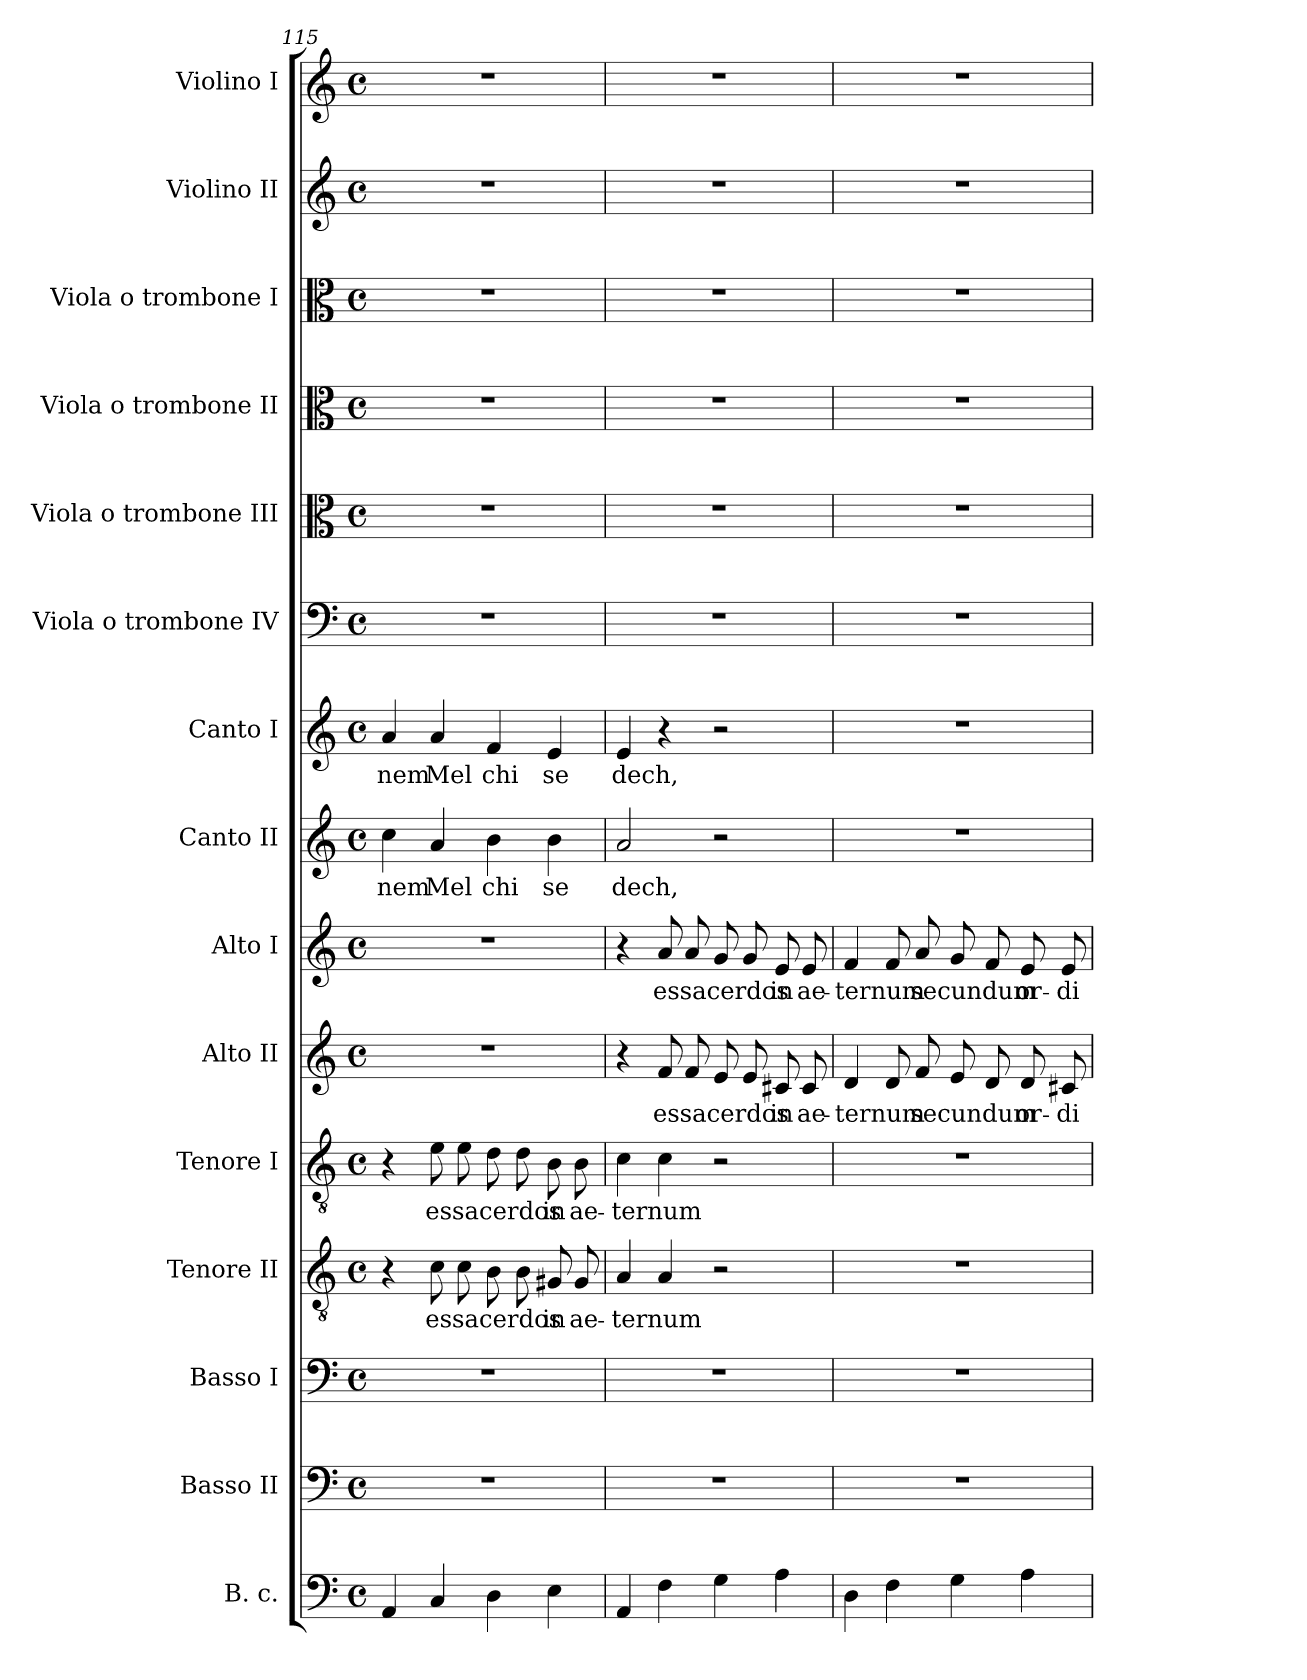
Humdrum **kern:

**kern	**kern	**kern	**kern	**text	**kern	**text	**kern	**text	**kern	**text	**kern	**text	**kern	**text	**kern	**kern	**kern	**kern	**kern	**kern
*part15	*part14	*part13	*part12	*part12	*part11	*part11	*part10	*part10	*part9	*part9	*part8	*part8	*part7	*part7	*part6	*part5	*part4	*part3	*part2	*part1
*staff15	*staff14	*staff13	*staff12	*staff12	*staff11	*staff11	*staff10	*staff10	*staff9	*staff9	*staff8	*staff8	*staff7	*staff7	*staff6	*staff5	*staff4	*staff3	*staff2	*staff1
*I"B. c.	*I"Basso II	*I"Basso I	*I"Tenore II	*	*I"Tenore I	*	*I"Alto II	*	*I"Alto I	*	*I"Canto II	*	*I"Canto I	*	*I"Viola o trombone IV	*I"Viola o trombone III	*I"Viola o trombone II	*I"Viola o trombone I	*I"Violino II	*I"Violino I
*	*	*	*	*	*	*	*	*	*	*	*	*	*	*	*I'Vla	*I'Vla	*I'Vla	*I'Vla	*I'Vln	*I'Vln
*clefF4	*clefF4	*clefF4	*clefGv2	*	*clefGv2	*	*clefG2	*	*clefG2	*	*clefG2	*	*clefG2	*	*clefF4	*clefC3	*clefC3	*clefC3	*clefG2	*clefG2
*k[]	*k[]	*k[]	*k[]	*	*k[]	*	*k[]	*	*k[]	*	*k[]	*	*k[]	*	*k[]	*k[]	*k[]	*k[]	*k[]	*k[]
*M4/4	*M4/4	*M4/4	*M4/4	*	*M4/4	*	*M4/4	*	*M4/4	*	*M4/4	*	*M4/4	*	*M4/4	*M4/4	*M4/4	*M4/4	*M4/4	*M4/4
*met(c)	*met(c)	*met(c)	*met(c)	*	*met(c)	*	*met(c)	*	*met(c)	*	*met(c)	*	*met(c)	*	*met(c)	*met(c)	*met(c)	*met(c)	*met(c)	*met(c)
=115	=115	=115	=115	=115	=115	=115	=115	=115	=115	=115	=115	=115	=115	=115	=115	=115	=115	=115	=115	=115
!	!	!	!	!	!	!	!	!	!	!	!	!LO:LY:b	!	!LO:LY:b	!	!	!	!	!	!
4AA/	1r	1r	4r	.	4r	.	1r	.	1r	.	4cc\	nem	4a/	nem	1r	1r	1r	1r	1r	1r
!	!	!	!	!LO:LY:b	!	!LO:LY:b	!	!	!	!	!	!LO:LY:b	!	!LO:LY:b	!	!	!	!	!	!
4C/	.	.	8c\	es	8e\	es	.	.	.	.	4a/	Mel	4a/	Mel	.	.	.	.	.	.
!	!	!	!	!LO:LY:b	!	!LO:LY:b	!	!	!	!	!	!	!	!	!	!	!	!	!	!
.	.	.	8c\	sacerdos	8e\	sacerdos	.	.	.	.	.	.	.	.	.	.	.	.	.	.
!	!	!	!	!	!	!	!	!	!	!	!	!LO:LY:b	!	!LO:LY:b	!	!	!	!	!	!
4D\	.	.	8B\	.	8d\	.	.	.	.	.	4b\	chi	4f/	chi	.	.	.	.	.	.
.	.	.	8B\	.	8d\	.	.	.	.	.	.	.	.	.	.	.	.	.	.	.
!	!	!	!	!LO:LY:b	!	!LO:LY:b	!	!	!	!	!	!LO:LY:b	!	!LO:LY:b	!	!	!	!	!	!
4E\	.	.	8G#X/	in	8B\	in	.	.	.	.	4b\	se	4e/	se	.	.	.	.	.	.
!	!	!	!	!LO:LY:b	!	!LO:LY:b	!	!	!	!	!	!	!	!	!	!	!	!	!	!
.	.	.	8G#/	ae-	8B\	ae-	.	.	.	.	.	.	.	.	.	.	.	.	.	.
=116	=116	=116	=116	=116	=116	=116	=116	=116	=116	=116	=116	=116	=116	=116	=116	=116	=116	=116	=116	=116
!	!	!	!	!LO:LY:b	!	!LO:LY:b	!	!	!	!	!	!LO:LY:b	!	!LO:LY:b	!	!	!	!	!	!
4AA/	1r	1r	4A/	-ternum	4c\	-ternum	4r	.	4r	.	2a/	dech,	4e/	dech,	1r	1r	1r	1r	1r	1r
!	!	!	!	!	!	!	!	!LO:LY:b	!	!LO:LY:b	!	!	!	!	!	!	!	!	!	!
4F\	.	.	4A/	.	4c\	.	8f/	es	8a/	es	.	.	4r	.	.	.	.	.	.	.
!	!	!	!	!	!	!	!	!LO:LY:b	!	!LO:LY:b	!	!	!	!	!	!	!	!	!	!
.	.	.	.	.	.	.	8f/	sacerdos	8a/	sacerdos	.	.	.	.	.	.	.	.	.	.
4G\	.	.	2r	.	2r	.	8e/	.	8g/	.	2r	.	2r	.	.	.	.	.	.	.
.	.	.	.	.	.	.	8e/	.	8g/	.	.	.	.	.	.	.	.	.	.	.
!	!	!	!	!	!	!	!	!LO:LY:b	!	!LO:LY:b	!	!	!	!	!	!	!	!	!	!
4A\	.	.	.	.	.	.	8c#X/	in	8e/	in	.	.	.	.	.	.	.	.	.	.
!	!	!	!	!	!	!	!	!LO:LY:b	!	!LO:LY:b	!	!	!	!	!	!	!	!	!	!
.	.	.	.	.	.	.	8c#/	ae-	8e/	ae-	.	.	.	.	.	.	.	.	.	.
=117	=117	=117	=117	=117	=117	=117	=117	=117	=117	=117	=117	=117	=117	=117	=117	=117	=117	=117	=117	=117
!	!	!	!	!	!	!	!	!LO:LY:b	!	!LO:LY:b	!	!	!	!	!	!	!	!	!	!
4D\	1r	1r	1r	.	1r	.	4d/	-ternum	4f/	-ternum	1r	.	1r	.	1r	1r	1r	1r	1r	1r
4F\	.	.	.	.	.	.	8d/	.	8f/	.	.	.	.	.	.	.	.	.	.	.
!	!	!	!	!	!	!	!	!LO:LY:b	!	!LO:LY:b	!	!	!	!	!	!	!	!	!	!
.	.	.	.	.	.	.	8f/	secundum	8a/	secundum	.	.	.	.	.	.	.	.	.	.
4G\	.	.	.	.	.	.	8e/	.	8g/	.	.	.	.	.	.	.	.	.	.	.
.	.	.	.	.	.	.	8d/	.	8f/	.	.	.	.	.	.	.	.	.	.	.
!	!	!	!	!	!	!	!	!LO:LY:b	!	!LO:LY:b	!	!	!	!	!	!	!	!	!	!
4A\	.	.	.	.	.	.	8d/	or-	8e/	or-	.	.	.	.	.	.	.	.	.	.
!	!	!	!	!	!	!	!	!LO:LY:b	!	!LO:LY:b	!	!	!	!	!	!	!	!	!	!
.	.	.	.	.	.	.	8c#X/	-di-	8e/	-di-	.	.	.	.	.	.	.	.	.	.
=	=	=	=	=	=	=	=	=	=	=	=	=	=	=	=	=	=	=	=	=
*-	*-	*-	*-	*-	*-	*-	*-	*-	*-	*-	*-	*-	*-	*-	*-	*-	*-	*-	*-	*-
